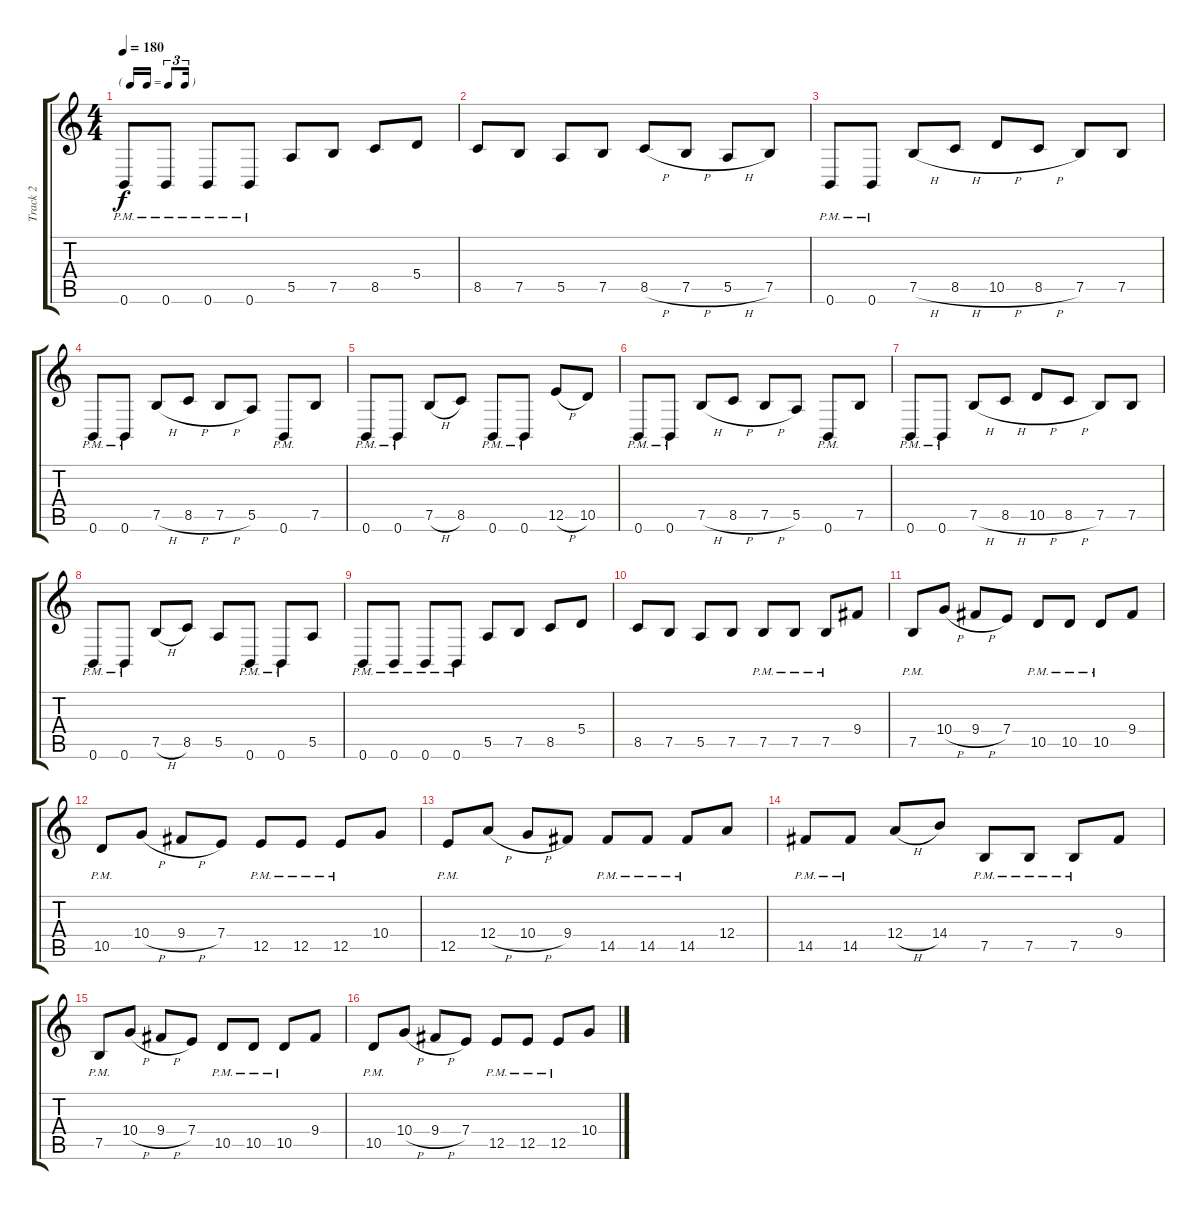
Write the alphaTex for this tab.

\track ("Track 2" "Track 2") {instrument distortionguitar}
\staff {score tabs}
\tuning (B3 G3 D3 A2 E2 B1) {hide}
\ts (4 4)
\tf triplet16th
\tempo 180
\clef g2
\ks c
0.6{pm}.8{dy f} 0.6{pm}.8 0.6{pm}.8 0.6{pm}.8 5.5.8 7.5.8 8.5.8 5.4.8 |
8.5.8 7.5.8 5.5.8 7.5.8 8.5{h}.8 7.5{h}.8 5.5{h}.8 7.5.8 |
0.6{pm}.8 0.6{pm}.8 7.5{h}.8 8.5{h}.8 10.5{h}.8 8.5{h}.8 7.5.8 7.5.8 |
0.6{pm}.8 0.6{pm}.8 7.5{h}.8 8.5{h}.8 7.5{h}.8 5.5.8 0.6{pm}.8 7.5.8 |
0.6{pm}.8 0.6{pm}.8 7.5{h}.8 8.5.8 0.6{pm}.8 0.6{pm}.8 12.5{h}.8 10.5.8 |
0.6{pm}.8 0.6{pm}.8 7.5{h}.8 8.5{h}.8 7.5{h}.8 5.5.8 0.6{pm}.8 7.5.8 |
0.6{pm}.8 0.6{pm}.8 7.5{h}.8 8.5{h}.8 10.5{h}.8 8.5{h}.8 7.5.8 7.5.8 |
0.6{pm}.8 0.6{pm}.8 7.5{h}.8 8.5.8 5.5.8 0.6{pm}.8 0.6{pm}.8 5.5.8 |
0.6{pm}.8 0.6{pm}.8 0.6{pm}.8 0.6{pm}.8 5.5.8 7.5.8 8.5.8 5.4.8 |
8.5.8 7.5.8 5.5.8 7.5.8 7.5{pm}.8 7.5{pm}.8 7.5{pm}.8 9.4.8 |
7.5{pm}.8 10.4{h}.8 9.4{h}.8 7.4.8 10.5{pm}.8 10.5{pm}.8 10.5{pm}.8 9.4.8 |
10.5{pm}.8 10.4{h}.8 9.4{h}.8 7.4.8 12.5{pm}.8 12.5{pm}.8 12.5{pm}.8 10.4.8 |
12.5{pm}.8 12.4{h}.8 10.4{h}.8 9.4.8 14.5{pm}.8 14.5{pm}.8 14.5{pm}.8 12.4.8 |
14.5{pm}.8 14.5{pm}.8 12.4{h}.8 14.4.8 7.5{pm}.8 7.5{pm}.8 7.5{pm}.8 9.4.8 |
7.5{pm}.8 10.4{h}.8 9.4{h}.8 7.4.8 10.5{pm}.8 10.5{pm}.8 10.5{pm}.8 9.4.8 |
10.5{pm}.8 10.4{h}.8 9.4{h}.8 7.4.8 12.5{pm}.8 12.5{pm}.8 12.5{pm}.8 10.4.8
